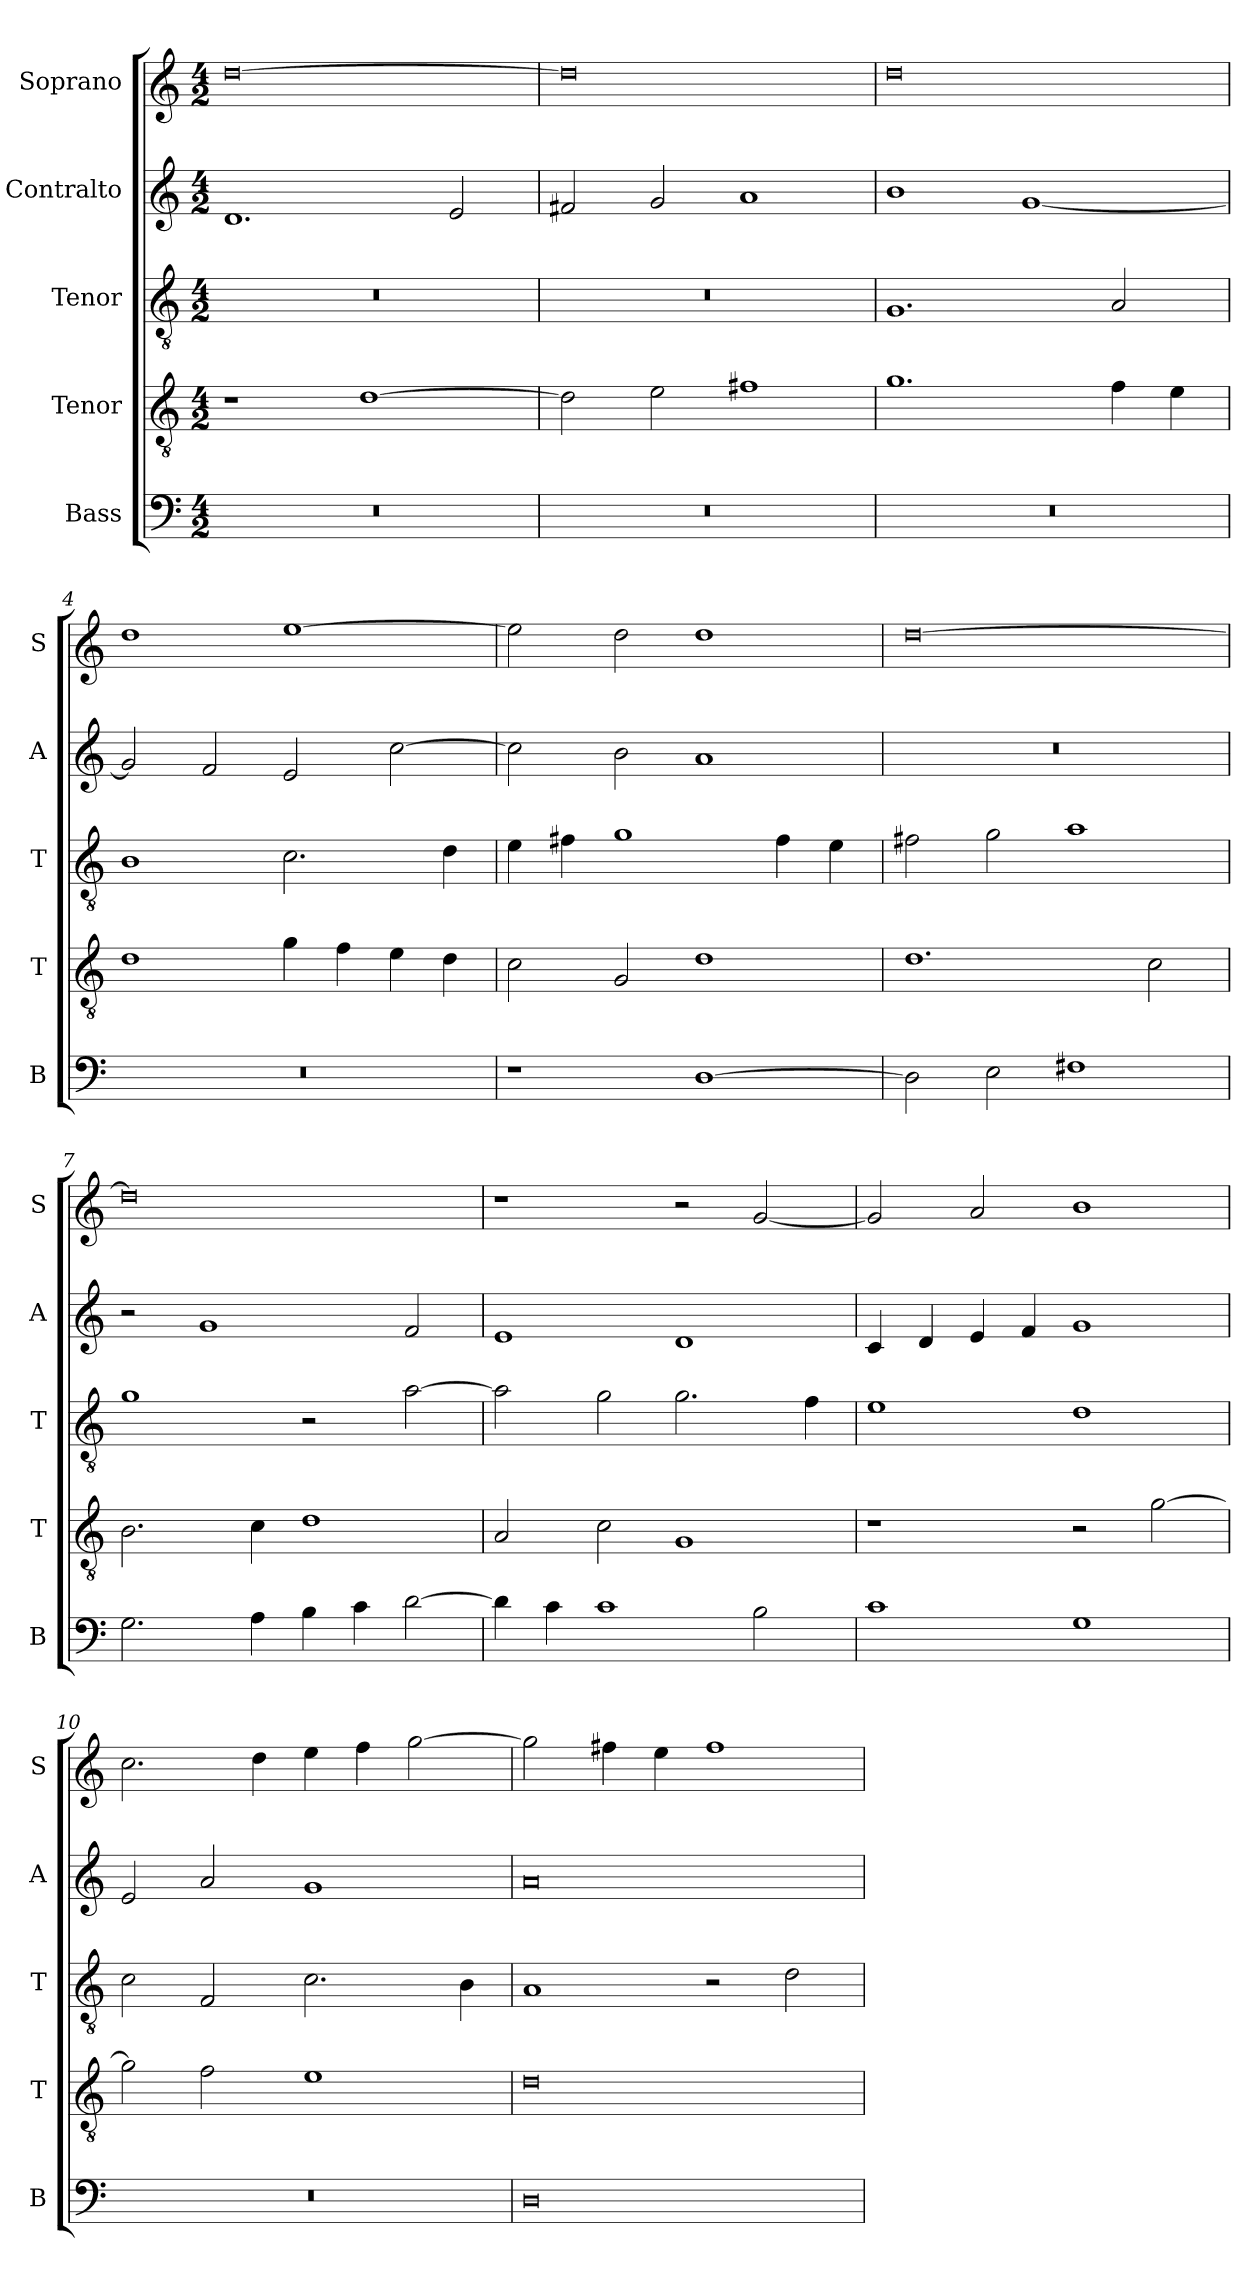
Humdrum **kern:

**kern	**kern	**kern	**kern	**kern
*part5	*part4	*part3	*part2	*part1
*staff5	*staff4	*staff3	*staff2	*staff1
*I"Bass	*I"Tenor	*I"Tenor	*I"Contralto	*I"Soprano
*I'B	*I'T	*I'T	*I'A	*I'S
*clefF4	*clefGv2	*clefGv2	*clefG2	*clefG2
*k[]	*k[]	*k[]	*k[]	*k[]
*G:mix	*G:mix	*G:mix	*G:mix	*G:mix
*M4/2	*M4/2	*M4/2	*M4/2	*M4/2
=1	=1	=1	=1	=1
0r	1r	0r	1.d	[0dd
.	[1d	.	.	.
.	.	.	2e	.
=2	=2	=2	=2	=2
0r	2d]	0r	2f#X	0dd]
.	2e	.	2g	.
.	1f#X	.	1a	.
=3	=3	=3	=3	=3
0r	1.g	1.G	1b	0dd
.	.	.	[1g	.
.	4f	2A	.	.
.	4e	.	.	.
=4	=4	=4	=4	=4
0r	1d	1B	2g]	1dd
.	.	.	2f	.
.	4g	2.c	2e	[1ee
.	4f	.	.	.
.	4e	.	[2cc	.
.	4d	4d	.	.
=5	=5	=5	=5	=5
1r	2c	4e	2cc]	2ee]
.	.	4f#X	.	.
.	2G	1g	2b	2dd
[1D	1d	.	1a	1dd
.	.	4f#	.	.
.	.	4e	.	.
=6	=6	=6	=6	=6
2D]	1.d	2f#X	0r	[0dd
2E	.	2g	.	.
1F#X	.	1a	.	.
.	2c	.	.	.
=7	=7	=7	=7	=7
2.G	2.B	1g	2r	0dd]
.	.	.	1g	.
4A	4c	.	.	.
4B	1d	2r	.	.
4c	.	.	.	.
[2d	.	[2a	2f	.
=8	=8	=8	=8	=8
4d]	2A	2a]	1e	1r
4c	.	.	.	.
1c	2c	2g	.	.
.	1G	2.g	1d	2r
2B	.	.	.	[2g
.	.	4f	.	.
=9	=9	=9	=9	=9
1c	1r	1e	4c	2g]
.	.	.	4d	.
.	.	.	4e	2a
.	.	.	4f	.
1G	2r	1d	1g	1b
.	[2g	.	.	.
=10	=10	=10	=10	=10
0r	2g]	2c	2e	2.cc
.	2f	2F	2a	.
.	.	.	.	4dd
.	1e	2.c	1g	4ee
.	.	.	.	4ff
.	.	.	.	[2gg
.	.	4B	.	.
=11	=11	=11	=11	=11
0D	0d	1A	0a	2gg]
.	.	.	.	4ff#X
.	.	.	.	4ee
.	.	2r	.	1ff#
.	.	2d	.	.
=	=	=	=	=
*-	*-	*-	*-	*-
